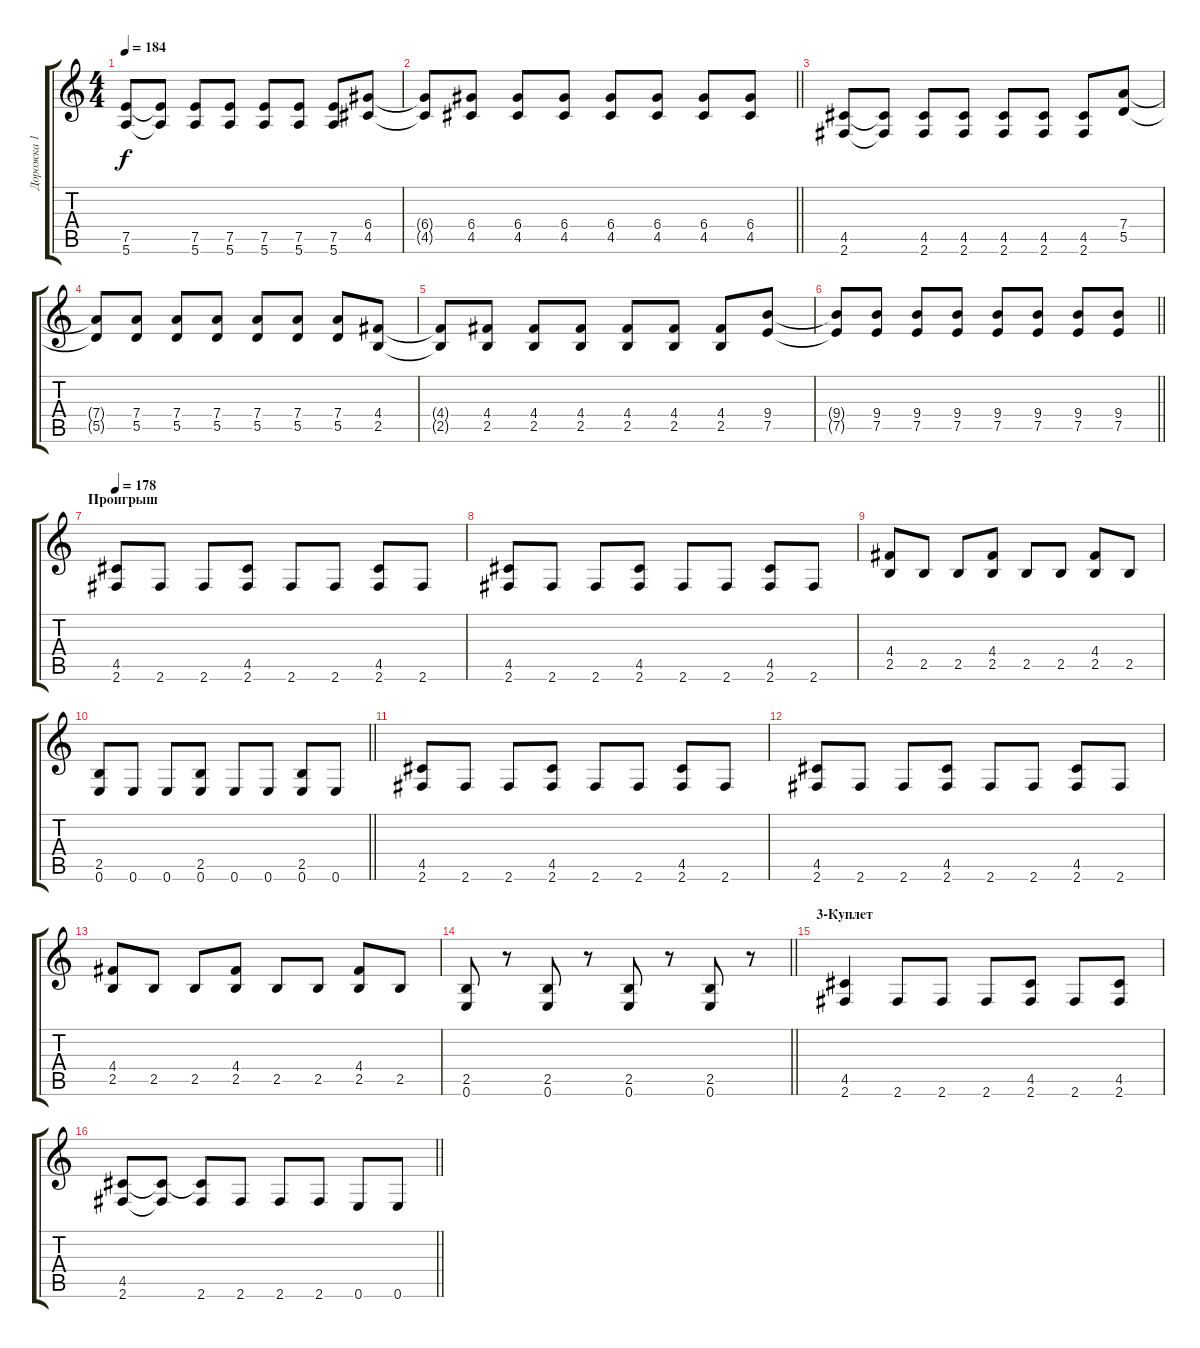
\track ("Дорожка 1" "Дорожка 1") {instrument overdrivenguitar}
\staff {score tabs}
\tuning (E4 B3 G3 D3 A2 E2) {hide}
\ts (4 4)
\tempo 184
\clef g2
\ks c
(7.5 5.6).8{dy f} (7.5{t} 5.6{t}).8 (7.5 5.6).8 (7.5 5.6).8 (7.5 5.6).8 (7.5 5.6).8 (7.5 5.6).8 (6.4 4.5).8 |
\barLineRight lightlight
(6.4{t} 4.5{t}).8 (6.4 4.5).8 (6.4 4.5).8 (6.4 4.5).8 (6.4 4.5).8 (6.4 4.5).8 (6.4 4.5).8 (6.4 4.5).8 |
(4.5 2.6).8 (4.5{t} 2.6{t}).8 (4.5 2.6).8 (4.5 2.6).8 (4.5 2.6).8 (4.5 2.6).8 (4.5 2.6).8 (7.4 5.5).8 |
(7.4{t} 5.5{t}).8 (7.4 5.5).8 (7.4 5.5).8 (7.4 5.5).8 (7.4 5.5).8 (7.4 5.5).8 (7.4 5.5).8 (4.4 2.5).8 |
(4.4{t} 2.5{t}).8 (4.4 2.5).8 (4.4 2.5).8 (4.4 2.5).8 (4.4 2.5).8 (4.4 2.5).8 (4.4 2.5).8 (9.4 7.5).8 |
\barLineRight lightlight
(9.4{t} 7.5{t}).8 (9.4 7.5).8 (9.4 7.5).8 (9.4 7.5).8 (9.4 7.5).8 (9.4 7.5).8 (9.4 7.5).8 (9.4 7.5).8 |
\section ("" "Проигрыш")
\tempo 178
(4.5 2.6).8 2.6.8 2.6.8 (4.5 2.6).8 2.6.8 2.6.8 (4.5 2.6).8 2.6.8 |
(4.5 2.6).8 2.6.8 2.6.8 (4.5 2.6).8 2.6.8 2.6.8 (4.5 2.6).8 2.6.8 |
(4.4 2.5).8 2.5.8 2.5.8 (4.4 2.5).8 2.5.8 2.5.8 (4.4 2.5).8 2.5.8 |
\barLineRight lightlight
(2.5 0.6).8 0.6.8 0.6.8 (2.5 0.6).8 0.6.8 0.6.8 (2.5 0.6).8 0.6.8 |
(4.5 2.6).8 2.6.8 2.6.8 (4.5 2.6).8 2.6.8 2.6.8 (4.5 2.6).8 2.6.8 |
(4.5 2.6).8 2.6.8 2.6.8 (4.5 2.6).8 2.6.8 2.6.8 (4.5 2.6).8 2.6.8 |
(4.4 2.5).8 2.5.8 2.5.8 (4.4 2.5).8 2.5.8 2.5.8 (4.4 2.5).8 2.5.8 |
\barLineRight lightlight
(2.5 0.6).8 r.8 (2.5 0.6).8 r.8 (2.5 0.6).8 r.8 (2.5 0.6).8 r.8 |
\section ("" "3-Куплет")
(4.5 2.6).4 2.6.8 2.6.8 2.6.8 (4.5 2.6).8 2.6.8 (4.5 2.6).8 |
\barLineRight lightlight
(4.5 2.6).8 (4.5{t} 2.6{t}).8 (4.5{t} 2.6).8 2.6.8 2.6.8 2.6.8 0.6.8 0.6.8
